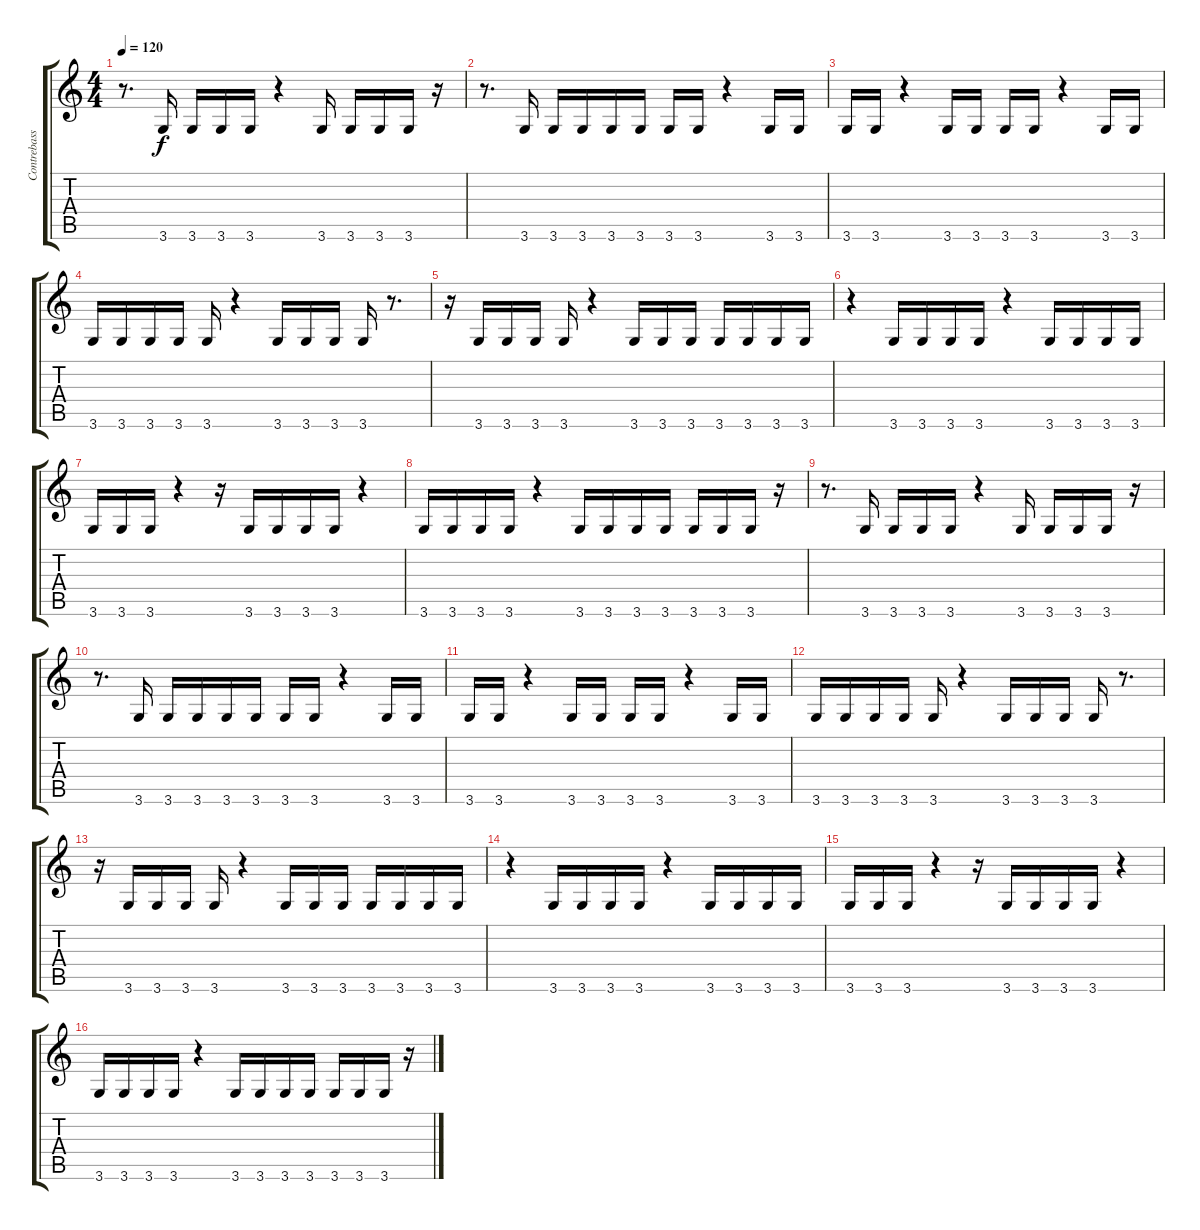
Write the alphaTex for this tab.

\track ("Contrebass" "Contrebass") {instrument contrabass}
\staff {score tabs}
\tuning (E4 B3 G3 D3 A2 E2) {hide}
\ts (4 4)
\tempo 120
\clef g2
\ks c
r.8{d dy f} 3.6.16 3.6.16 3.6.16 3.6.16 r.4 3.6.16 3.6.16 3.6.16 3.6.16 r.16 |
r.8{d} 3.6.16 3.6.16 3.6.16 3.6.16 3.6.16 3.6.16 3.6.16 r.4 3.6.16 3.6.16 |
3.6.16 3.6.16 r.4 3.6.16 3.6.16 3.6.16 3.6.16 r.4 3.6.16 3.6.16 |
3.6.16 3.6.16 3.6.16 3.6.16 3.6.16 r.4 3.6.16 3.6.16 3.6.16 3.6.16 r.8{d} |
r.16 3.6.16 3.6.16 3.6.16 3.6.16 r.4 3.6.16 3.6.16 3.6.16 3.6.16 3.6.16 3.6.16 3.6.16 |
r.4 3.6.16 3.6.16 3.6.16 3.6.16 r.4 3.6.16 3.6.16 3.6.16 3.6.16 |
3.6.16 3.6.16 3.6.16 r.4 r.16 3.6.16 3.6.16 3.6.16 3.6.16 r.4 |
3.6.16 3.6.16 3.6.16 3.6.16 r.4 3.6.16 3.6.16 3.6.16 3.6.16 3.6.16 3.6.16 3.6.16 r.16 |
r.8{d} 3.6.16 3.6.16 3.6.16 3.6.16 r.4 3.6.16 3.6.16 3.6.16 3.6.16 r.16 |
r.8{d} 3.6.16 3.6.16 3.6.16 3.6.16 3.6.16 3.6.16 3.6.16 r.4 3.6.16 3.6.16 |
3.6.16 3.6.16 r.4 3.6.16 3.6.16 3.6.16 3.6.16 r.4 3.6.16 3.6.16 |
3.6.16 3.6.16 3.6.16 3.6.16 3.6.16 r.4 3.6.16 3.6.16 3.6.16 3.6.16 r.8{d} |
r.16 3.6.16 3.6.16 3.6.16 3.6.16 r.4 3.6.16 3.6.16 3.6.16 3.6.16 3.6.16 3.6.16 3.6.16 |
r.4 3.6.16 3.6.16 3.6.16 3.6.16 r.4 3.6.16 3.6.16 3.6.16 3.6.16 |
3.6.16 3.6.16 3.6.16 r.4 r.16 3.6.16 3.6.16 3.6.16 3.6.16 r.4 |
3.6.16 3.6.16 3.6.16 3.6.16 r.4 3.6.16 3.6.16 3.6.16 3.6.16 3.6.16 3.6.16 3.6.16 r.16
